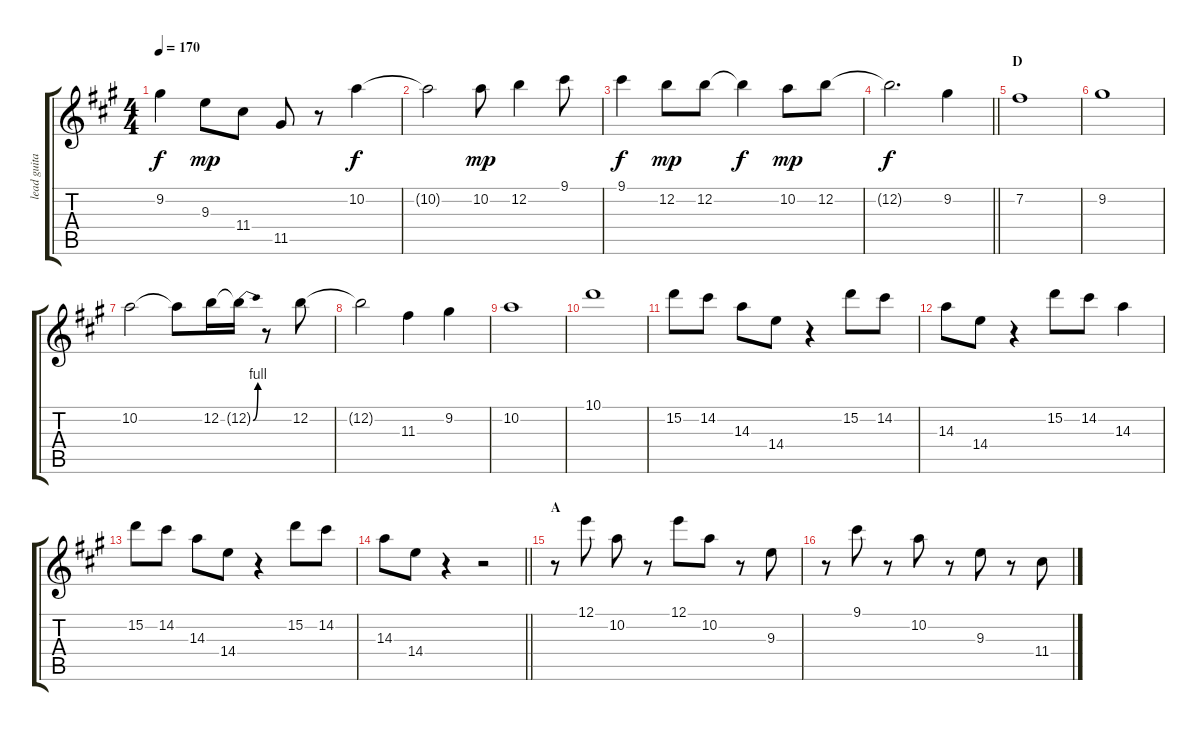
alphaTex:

\track ("lead guitar" "lead guita") {instrument overdrivenguitar}
\staff {score tabs}
\tuning (E4 B3 G3 D3 A2 E2) {hide}
\ts (4 4)
\tempo 170
\clef g2
\ks a
9.2{t}.4{dy f} 9.3.8{dy mp} 11.4.8 11.5.8 r.8 10.2.4{dy f} |
10.2{t}.2 10.2.8{dy mp} 12.2.4 9.1.8 |
9.1.4{dy f} 12.2.8{dy mp} 12.2.8 12.2{t}.4{dy f} 10.2.8{dy mp} 12.2.8 |
\barLineRight lightlight
12.2{t}.2{d dy f} 9.2.4 |
\section ("" "D")
7.2.1 |
9.2.1 |
10.2.2 10.2{t}.8 12.2.16 12.2{be (bend 0 0 60 4) t}.16 r.8 12.2.8 |
12.2{t}.2 11.3.4 9.2.4 |
10.2.1 |
10.1.1 |
15.2.8 14.2.8 14.3.8 14.4.8 r.4 15.2.8 14.2.8 |
14.3.8 14.4.8 r.4 15.2.8 14.2.8 14.3.4 |
15.2.8 14.2.8 14.3.8 14.4.8 r.4 15.2.8 14.2.8 |
\barLineRight lightlight
14.3.8 14.4.8 r.4 r.2 |
\section ("" "A")
r.8 12.1.8 10.2.8 r.8 12.1.8 10.2.8 r.8 9.3.8 |
r.8 9.1.8 r.8 10.2.8 r.8 9.3.8 r.8 11.4.8
